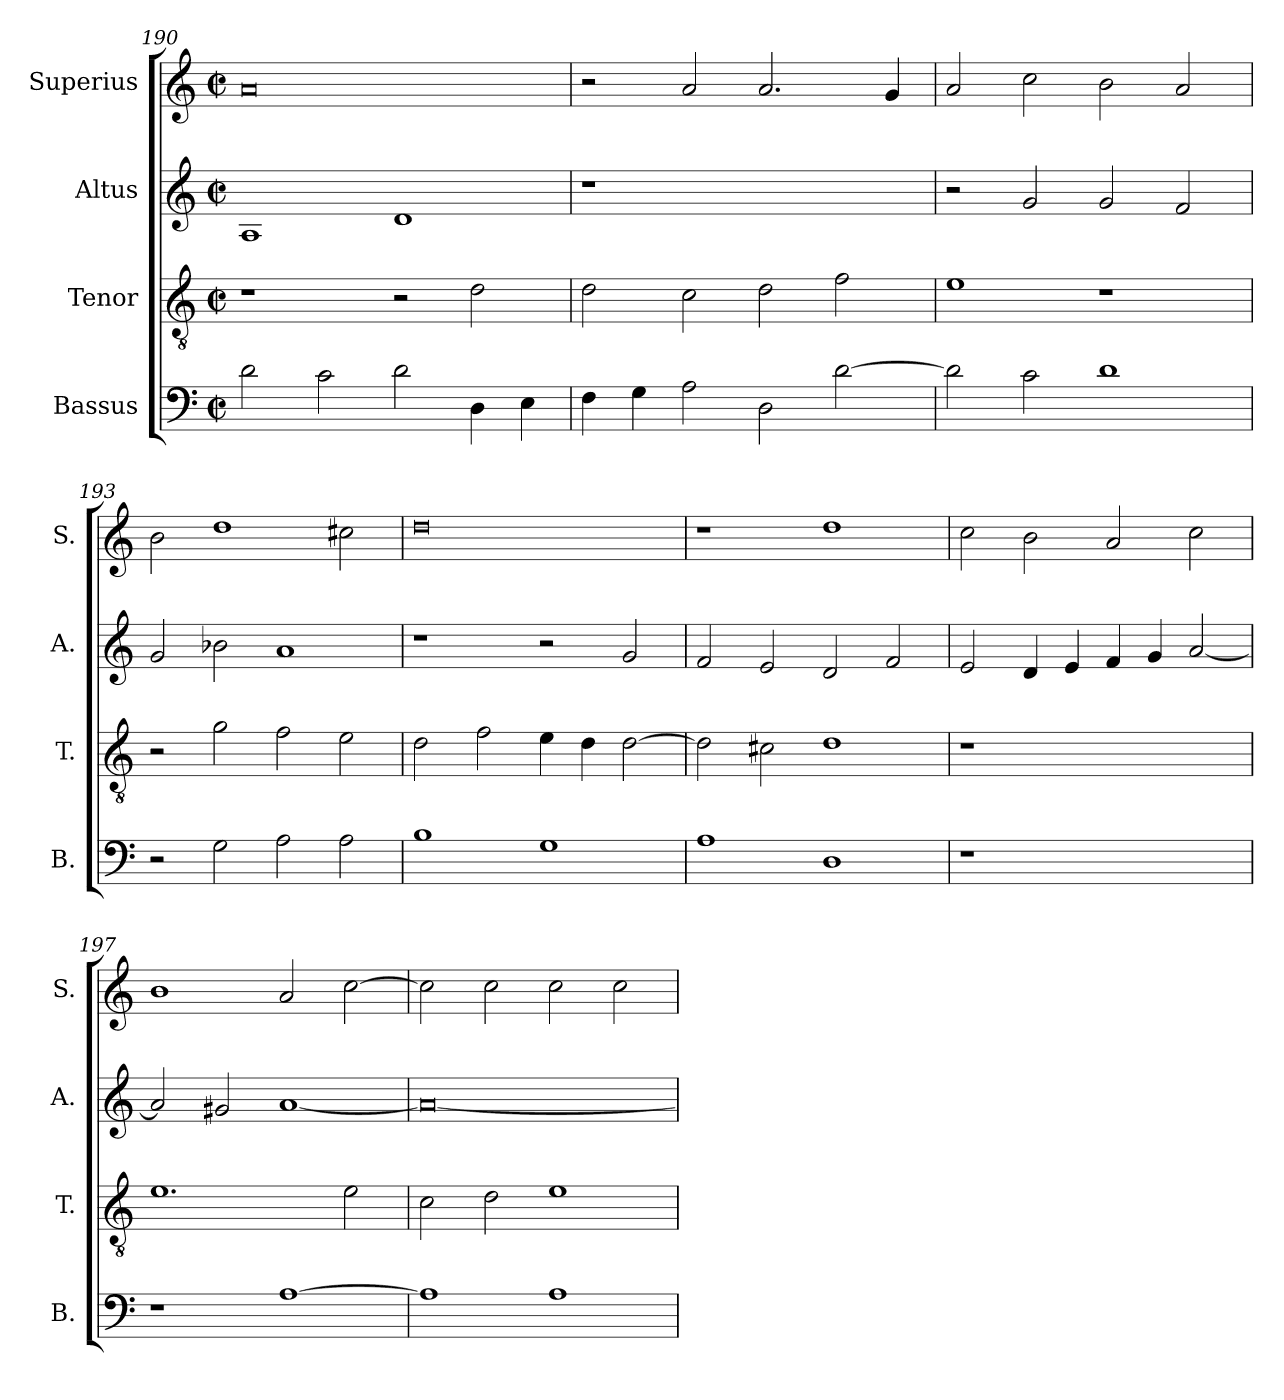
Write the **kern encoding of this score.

**kern	**kern	**kern	**kern
*part4	*part3	*part2	*part1
*staff4	*staff3	*staff2	*staff1
*I"Bassus	*I"Tenor	*I"Altus	*I"Superius
*I'B.	*I'T.	*I'A.	*I'S.
*clefF4	*clefGv2	*clefG2	*clefG2
*	*ITrd7c12	*	*
*k[]	*k[]	*k[]	*k[]
*C:	*C:	*C:	*C:
*M2/2	*M2/2	*M2/2	*M2/2
*met(c|)	*met(c|)	*met(c|)	*met(c|)
=190	=190	=190	=190
2di\	1r	1Ai	0ai
2ci\	.	.	.
2di\	2r	1di	.
4Di\	2Di\	.	.
4Ei\	.	.	.
=191	=191	=191	=191
!	!	!LO:N:vis=1	!
4Fi\	2Di\	1r	2r
4Gi\	.	.	.
2Ai\	2Ci\	.	2ai/
2Di\	2Di\	1ryy	2.ai/
[>2di\	2Fi\	.	.
.	.	.	4gi/
!!LO:LB:g=z
=192	=192	=192	=192
2di\]	1Ei	2r	2ai/
2ci\	.	2gi/	2cci\
1di	1r	2gi/	2bi\
.	.	2fi/	2ai/
=193	=193	=193	=193
2r	2r	2gi/	2bi\
2Gi\	2Gi\	2b-Xi\	1ddi
2Ai\	2Fi\	1ai	.
2Ai\	2Ei\	.	2cc#Xi\
=194	=194	=194	=194
1Bi	2Di\	1r	0ddi
.	2Fi\	.	.
1Gi	4Ei\	2r	.
.	4Di\	.	.
.	[>2Di\	2gi/	.
=195	=195	=195	=195
1Ai	2Di\]	2fi/	1r
.	2C#Xi\	2ei/	.
1Di	1Di	2di/	1ddi
.	.	2fi/	.
=196	=196	=196	=196
!LO:N:vis=1	!LO:N:vis=1	!	!
1r	1r	2ei/	2cci\
.	.	4di/	2bi\
.	.	4ei/	.
1ryy	1ryy	4fi/	2ai/
.	.	4gi/	.
.	.	[<2ai/	2cci\
!!LO:PB:g=z
=197	=197	=197	=197
1r	1.Ei	2ai/]	1bi
.	.	2g#Xi/	.
[>1Ai	.	[<1ai	2ai/
.	2Ei\	.	[>2cci\
=198	=198	=198	=198
1Ai]	2Ci\	0ai_<	2cci\]
.	2Di\	.	2cci\
1Ai	1Ei	.	2cci\
.	.	.	2cci\
=	=	=	=
*-	*-	*-	*-
